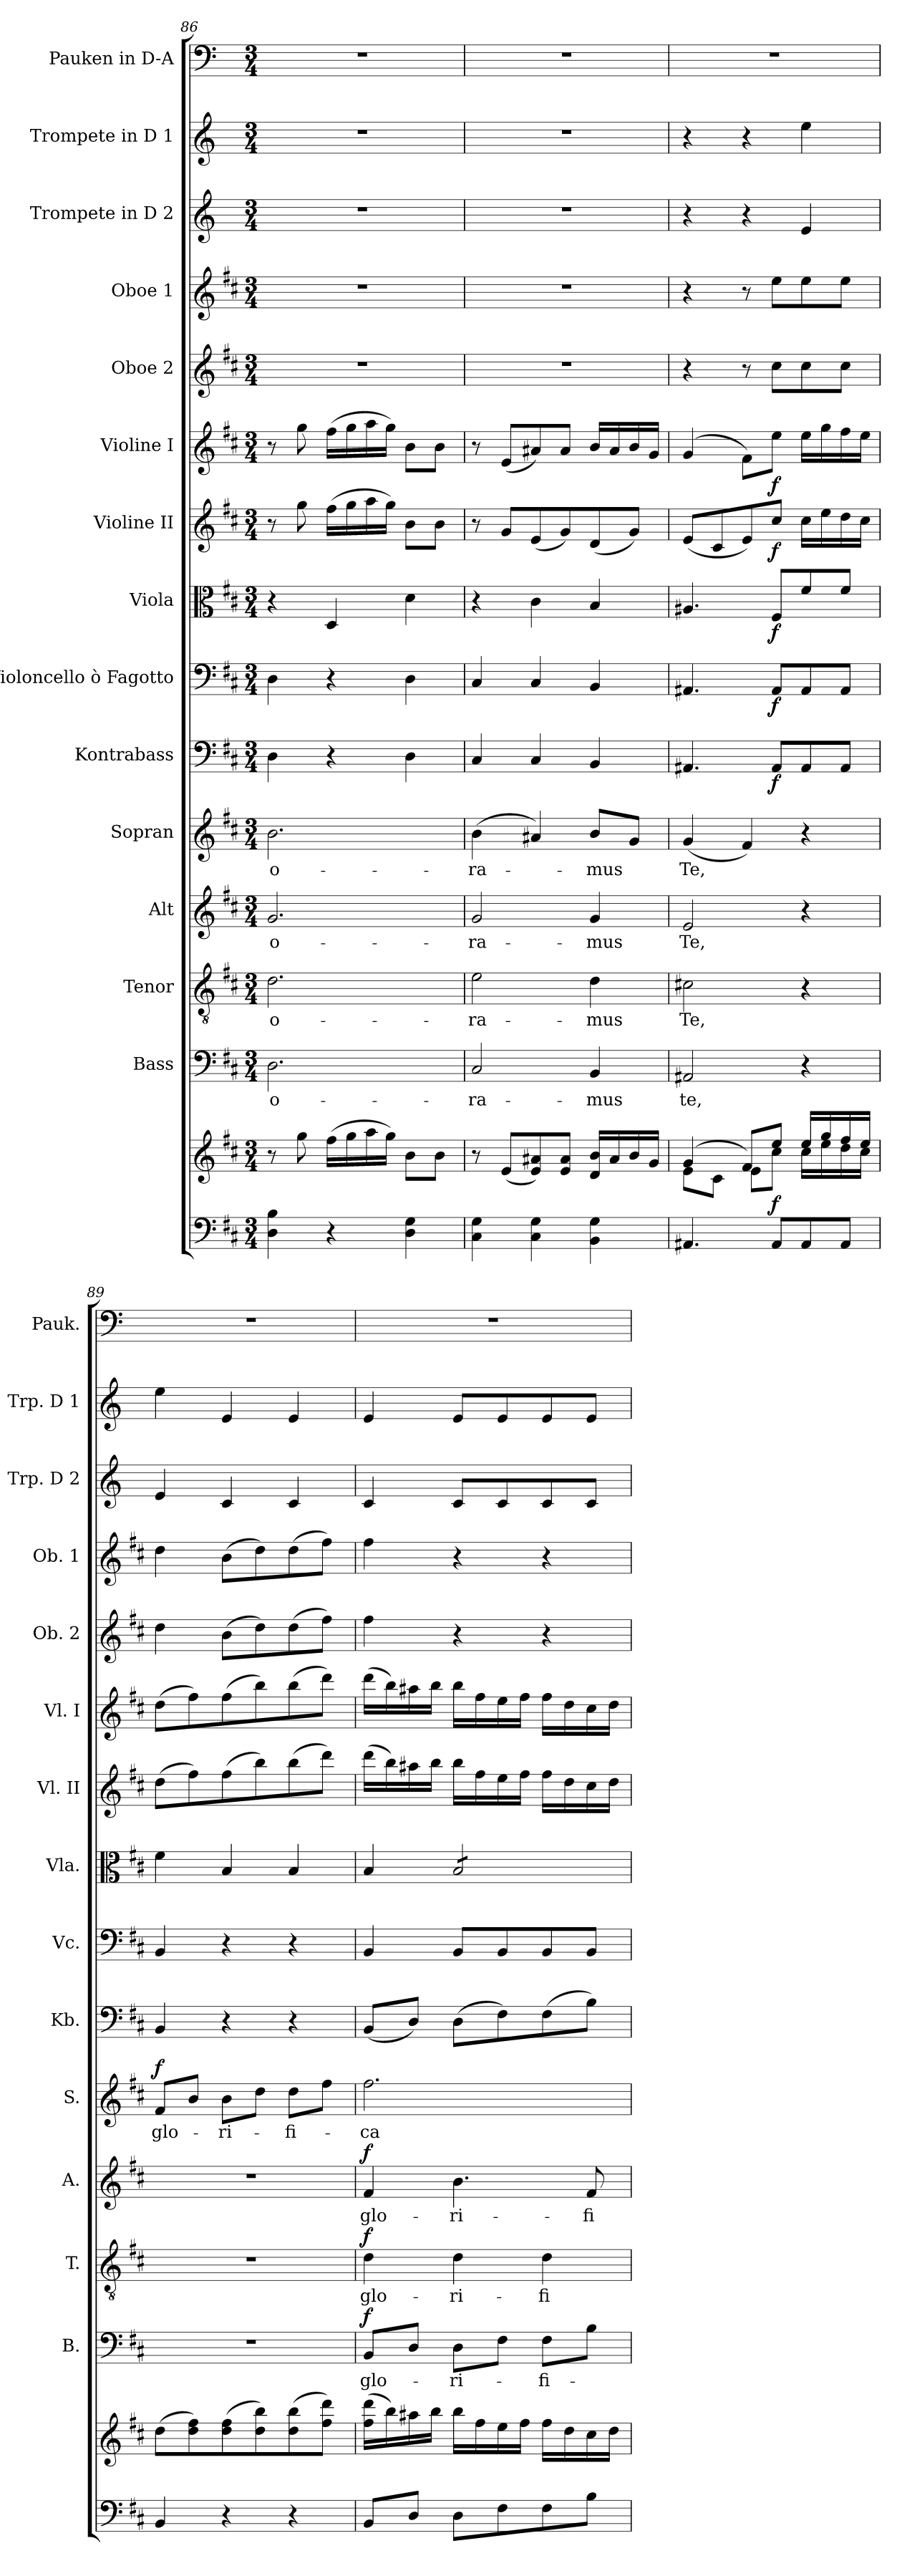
**kern	**kern	**dynam	**kern	**text	**dynam	**kern	**text	**dynam	**kern	**text	**dynam	**kern	**text	**dynam	**kern	**dynam	**kern	**dynam	**kern	**dynam	**kern	**dynam	**kern	**dynam	**kern	**kern	**kern	**kern	**kern
*part15	*part15	*part15	*part14	*part14	*part14	*part13	*part13	*part13	*part12	*part12	*part12	*part11	*part11	*part11	*part10	*part10	*part9	*part9	*part8	*part8	*part7	*part7	*part6	*part6	*part5	*part4	*part3	*part2	*part1
*staff16	*staff15	*staff15/16	*staff14	*staff14	*staff14	*staff13	*staff13	*staff13	*staff12	*staff12	*staff12	*staff11	*staff11	*staff11	*staff10	*staff10	*staff9	*staff9	*staff8	*staff8	*staff7	*staff7	*staff6	*staff6	*staff5	*staff4	*staff3	*staff2	*staff1
*	*	*	*I"Bass	*	*	*I"Tenor	*	*	*I"Alt	*	*	*I"Sopran	*	*	*I"Kontrabass	*	*I"Violoncello ò Fagotto	*	*I"Viola	*	*I"Violine II	*	*I"Violine I	*	*I"Oboe 2	*I"Oboe 1	*I"Trompete in D 2	*I"Trompete in D 1	*I"Pauken in D-A
*	*	*	*I'B.	*	*	*I'T.	*	*	*I'A.	*	*	*I'S.	*	*	*I'Kb.	*	*I'Vc.	*	*I'Vla.	*	*I'Vl. II	*	*I'Vl. I	*	*I'Ob. 2	*I'Ob. 1	*I'Trp. D 2	*I'Trp. D 1	*I'Pauk.
*clefF4	*clefG2	*	*clefF4	*	*	*clefGv2	*	*	*clefG2	*	*	*clefG2	*	*	*clefF4	*	*clefF4	*	*clefC3	*	*clefG2	*	*clefG2	*	*clefG2	*clefG2	*clefG2	*clefG2	*clefF4
*	*	*	*	*	*	*	*	*	*	*	*	*	*	*	*ITrd7c12	*	*	*	*	*	*	*	*	*	*	*	*ITrd-1c-2	*ITrd-1c-2	*ITrd-1c-2
*k[f#c#]	*k[f#c#]	*	*k[f#c#]	*	*	*k[f#c#]	*	*	*k[f#c#]	*	*	*k[f#c#]	*	*	*k[f#c#]	*	*k[f#c#]	*	*k[f#c#]	*	*k[f#c#]	*	*k[f#c#]	*	*k[f#c#]	*k[f#c#]	*k[f#c#]	*k[f#c#]	*k[f#c#]
*D:	*D:	*	*D:	*	*	*D:	*	*	*D:	*	*	*D:	*	*	*D:	*	*D:	*	*D:	*	*D:	*	*D:	*	*D:	*D:	*D:	*D:	*D:
*M3/4	*M3/4	*	*M3/4	*	*	*M3/4	*	*	*M3/4	*	*	*M3/4	*	*	*M3/4	*	*M3/4	*	*M3/4	*	*M3/4	*	*M3/4	*	*M3/4	*M3/4	*M3/4	*M3/4	*M3/4
=86	=86	=86	=86	=86	=86	=86	=86	=86	=86	=86	=86	=86	=86	=86	=86	=86	=86	=86	=86	=86	=86	=86	=86	=86	=86	=86	=86	=86	=86
!	!	!	!	!LO:LY:b	!	!	!LO:LY:b	!	!	!LO:LY:b	!	!	!LO:LY:b	!	!	!	!	!	!	!	!	!	!	!	!	!	!	!	!
4D\ 4B\	8r	.	2.D\	-o-	.	2.d\	-o-	.	2.g/	-o-	.	2.b\	-o-	.	4DD\	.	4D\	.	4r	.	8r	.	8r	.	2.r	2.r	2.r	2.r	2.r
.	8gg\	.	.	.	.	.	.	.	.	.	.	.	.	.	.	.	.	.	.	.	8gg\	.	8gg\	.	.	.	.	.	.
4r	(>16ff#\LL	.	.	.	.	.	.	.	.	.	.	.	.	.	4r	.	4r	.	4D/	.	(>16ff#\LL	.	(>16ff#\LL	.	.	.	.	.	.
.	16gg\	.	.	.	.	.	.	.	.	.	.	.	.	.	.	.	.	.	.	.	16gg\	.	16gg\	.	.	.	.	.	.
.	16aa\	.	.	.	.	.	.	.	.	.	.	.	.	.	.	.	.	.	.	.	16aa\	.	16aa\	.	.	.	.	.	.
.	16gg\JJ)	.	.	.	.	.	.	.	.	.	.	.	.	.	.	.	.	.	.	.	16gg\JJ)	.	16gg\JJ)	.	.	.	.	.	.
4D\ 4G\	8b\L	.	.	.	.	.	.	.	.	.	.	.	.	.	4DD\	.	4D\	.	4d\	.	8b\L	.	8b\L	.	.	.	.	.	.
.	8b\J	.	.	.	.	.	.	.	.	.	.	.	.	.	.	.	.	.	.	.	8b\J	.	8b\J	.	.	.	.	.	.
=87	=87	=87	=87	=87	=87	=87	=87	=87	=87	=87	=87	=87	=87	=87	=87	=87	=87	=87	=87	=87	=87	=87	=87	=87	=87	=87	=87	=87	=87
!	!	!	!	!LO:LY:b	!	!	!LO:LY:b	!	!	!LO:LY:b	!	!	!LO:LY:b	!	!	!	!	!	!	!	!	!	!	!	!	!	!	!	!
4C#\ 4G\	8r	.	2C#/	-ra-	.	2e\	-ra-	.	2g/	-ra-	.	(>4b\	-ra-	.	4CC#/	.	4C#/	.	4r	.	8r	.	8r	.	2.r	2.r	2.r	2.r	2.r
.	(<8e/L	.	.	.	.	.	.	.	.	.	.	.	.	.	.	.	.	.	.	.	8g/L	.	(<8e/L	.	.	.	.	.	.
4C#\ 4G\	8e/ 8a#X/)	.	.	.	.	.	.	.	.	.	.	4a#X/)	.	.	4CC#/	.	4C#/	.	4c#\	.	(<8e/	.	8a#X/)	.	.	.	.	.	.
.	8e/ 8a#/J	.	.	.	.	.	.	.	.	.	.	.	.	.	.	.	.	.	.	.	8g/)	.	8a#/J	.	.	.	.	.	.
!	!	!	!	!LO:LY:b	!	!	!LO:LY:b	!	!	!LO:LY:b	!	!	!LO:LY:b	!	!	!	!	!	!	!	!	!	!	!	!	!	!	!	!
4BB\ 4G\	16d/ 16b/LL	.	4BB/	-mus	.	4d\	-mus	.	4g/	-mus	.	8b/L	-mus	.	4BBB/	.	4BB/	.	4B/	.	(<8d/	.	16b/LL	.	.	.	.	.	.
.	16a#/	.	.	.	.	.	.	.	.	.	.	.	.	.	.	.	.	.	.	.	.	.	16a#/	.	.	.	.	.	.
.	16b/	.	.	.	.	.	.	.	.	.	.	8g/J	.	.	.	.	.	.	.	.	8g/J)	.	16b/	.	.	.	.	.	.
.	16g/JJ	.	.	.	.	.	.	.	.	.	.	.	.	.	.	.	.	.	.	.	.	.	16g/JJ	.	.	.	.	.	.
=88	=88	=88	=88	=88	=88	=88	=88	=88	=88	=88	=88	=88	=88	=88	=88	=88	=88	=88	=88	=88	=88	=88	=88	=88	=88	=88	=88	=88	=88
*	*^	*	*	*	*	*	*	*	*	*	*	*	*	*	*	*	*	*	*	*	*	*	*	*	*	*	*	*	*
!	!	!	!	!	!LO:LY:b	!	!	!LO:LY:b	!	!	!LO:LY:b	!	!	!LO:LY:b	!	!	!	!	!	!	!	!	!	!	!	!	!	!	!	!
4.AA#X/	(4g/	8e\L	.	2AA#X/	te,	.	2c#X\	Te,	.	2e/	Te,	.	(<4g/	Te,	.	4.AAA#X/	.	4.AA#X/	.	4.A#X/	.	(<8e/L	.	(4g/	.	4r	4r	4r	4r	2.r
.	.	8c#\J	.	.	.	.	.	.	.	.	.	.	.	.	.	.	.	.	.	.	.	8c#/	.	.	.	.	.	.	.	.
.	8f#/L)	8e\L	.	.	.	.	.	.	.	.	.	.	4f#/)	.	.	.	.	.	.	.	.	8e/)	.	8f#\L)	.	8r	8r	4r	4r	.
!	!	!	!LO:DY:a=2	!	!	!	!	!	!	!	!	!	!	!	!	!	!LO:DY:b	!	!LO:DY:b	!	!LO:DY:b	!	!LO:DY:b	!	!LO:DY:b	!	!	!	!	!
8AA#/L	8ee/J	8cc#\J	f	.	.	.	.	.	.	.	.	.	.	.	.	8AAA#/L	f	8AA#/L	f	8F#/L	f	8cc#/J	f	8ee\J	f	8cc#\L	8ee\L	.	.	.
8AA#/	16ee/LL	16cc#\LL	.	4r	.	.	4r	.	.	4r	.	.	4r	.	.	8AAA#/	.	8AA#/	.	8f#/	.	16cc#\LL	.	16ee\LL	.	8cc#\	8ee\	4f#/	4ff#\	.
.	16gg/	16ee\	.	.	.	.	.	.	.	.	.	.	.	.	.	.	.	.	.	.	.	16ee\	.	16gg\	.	.	.	.	.	.
8AA#/J	16ff#/	16dd\	.	.	.	.	.	.	.	.	.	.	.	.	.	8AAA#/J	.	8AA#/J	.	8f#/J	.	16dd\	.	16ff#\	.	8cc#\J	8ee\J	.	.	.
.	16ee/JJ	16cc#\JJ	.	.	.	.	.	.	.	.	.	.	.	.	.	.	.	.	.	.	.	16cc#\JJ	.	16ee\JJ	.	.	.	.	.	.
!!LO:PB:g=z
=89	=89	=89	=89	=89	=89	=89	=89	=89	=89	=89	=89	=89	=89	=89	=89	=89	=89	=89	=89	=89	=89	=89	=89	=89	=89	=89	=89	=89	=89	=89
!	!	!	!	!	!	!	!	!	!	!	!	!	!	!LO:LY:b	!LO:DY:a	!	!	!	!	!	!	!	!	!	!	!	!	!	!	!
*	*v	*v	*	*	*	*	*	*	*	*	*	*	*	*	*	*	*	*	*	*	*	*	*	*	*	*	*	*	*	*
4BB/	(>8dd\L	.	2.r	.	.	2.r	.	.	2.r	.	.	8f#/L	glo-	f	4BBB/	.	4BB/	.	4f#\	.	(>8dd\L	.	(>8dd\L	.	4dd\	4dd\	4f#/	4ff#\	2.r
.	8dd\ 8ff#\)	.	.	.	.	.	.	.	.	.	.	8b/J	.	.	.	.	.	.	.	.	8ff#\)	.	8ff#\)	.	.	.	.	.	.
!	!	!	!	!	!	!	!	!	!	!	!	!	!LO:LY:b	!	!	!	!	!	!	!	!	!	!	!	!	!	!	!	!
4r	(>8dd\ 8ff#\	.	.	.	.	.	.	.	.	.	.	8b\L	-ri-	.	4r	.	4r	.	4B/	.	(>8ff#\	.	(>8ff#\	.	(>8b\L	(>8b\L	4d/	4f#/	.
.	8dd\ 8bb\)	.	.	.	.	.	.	.	.	.	.	8dd\J	.	.	.	.	.	.	.	.	8bb\)	.	8bb\)	.	8dd\)	8dd\)	.	.	.
!	!	!	!	!	!	!	!	!	!	!	!	!	!LO:LY:b	!	!	!	!	!	!	!	!	!	!	!	!	!	!	!	!
4r	(>8dd\ 8bb\	.	.	.	.	.	.	.	.	.	.	8dd\L	-fi-	.	4r	.	4r	.	4B/	.	(>8bb\	.	(>8bb\	.	(>8dd\	(>8dd\	4d/	4f#/	.
.	8ff#\ 8ddd\J)	.	.	.	.	.	.	.	.	.	.	8ff#\J	.	.	.	.	.	.	.	.	8ddd\J)	.	8ddd\J)	.	8ff#\J)	8ff#\J)	.	.	.
=90	=90	=90	=90	=90	=90	=90	=90	=90	=90	=90	=90	=90	=90	=90	=90	=90	=90	=90	=90	=90	=90	=90	=90	=90	=90	=90	=90	=90	=90
!	!	!	!	!LO:LY:b	!LO:DY:a	!	!LO:LY:b	!LO:DY:a	!	!LO:LY:b	!LO:DY:a	!	!LO:LY:b	!	!	!	!	!	!	!	!	!	!	!	!	!	!	!	!
8BB/L	(>16ff#\ 16ddd\LL	.	8BB/L	glo-	f	4d\	glo-	f	4f#/	glo-	f	2.ff#\	-ca-	.	(<8BBB/L	.	4BB/	.	4B/	.	(>16ddd\LL	.	(>16ddd\LL	.	4ff#\	4ff#\	4d/	4f#/	2.r
.	16bb\)	.	.	.	.	.	.	.	.	.	.	.	.	.	.	.	.	.	.	.	16bb\)	.	16bb\)	.	.	.	.	.	.
8D/J	16aa#X\	.	8D/J	.	.	.	.	.	.	.	.	.	.	.	8DD/J)	.	.	.	.	.	16aa#X\	.	16aa#X\	.	.	.	.	.	.
.	16bb\JJ	.	.	.	.	.	.	.	.	.	.	.	.	.	.	.	.	.	.	.	16bb\JJ	.	16bb\JJ	.	.	.	.	.	.
!	!	!	!	!LO:LY:b	!	!	!LO:LY:b	!	!	!LO:LY:b	!	!	!	!	!	!	!	!	!	!	!	!	!	!	!	!	!	!	!
*	*	*	*	*	*	*	*	*	*	*	*	*	*	*	*	*	*	*	*tremolo	*	*	*	*	*	*	*	*	*	*
8D\L	16bb\LL	.	8D\L	-ri-	.	4d\	-ri-	.	4.b\	-ri-	.	.	.	.	(>8DD\L	.	8BB/L	.	8B/L	.	16bb\LL	.	16bb\LL	.	4r	4r	8d/L	8f#/L	.
.	16ff#\	.	.	.	.	.	.	.	.	.	.	.	.	.	.	.	.	.	.	.	16ff#\	.	16ff#\	.	.	.	.	.	.
8F#\	16ee\	.	8F#\J	.	.	.	.	.	.	.	.	.	.	.	8FF#\)	.	8BB/	.	8B/	.	16ee\	.	16ee\	.	.	.	8d/	8f#/	.
.	16ff#\JJ	.	.	.	.	.	.	.	.	.	.	.	.	.	.	.	.	.	.	.	16ff#\JJ	.	16ff#\JJ	.	.	.	.	.	.
!	!	!	!	!LO:LY:b	!	!	!LO:LY:b	!	!	!	!	!	!	!	!	!	!	!	!	!	!	!	!	!	!	!	!	!	!
8F#\	16ff#\LL	.	8F#\L	-fi-	.	4d\	-fi-	.	.	.	.	.	.	.	(>8FF#\	.	8BB/	.	8B/	.	16ff#\LL	.	16ff#\LL	.	4r	4r	8d/	8f#/	.
.	16dd\	.	.	.	.	.	.	.	.	.	.	.	.	.	.	.	.	.	.	.	16dd\	.	16dd\	.	.	.	.	.	.
!	!	!	!	!	!	!	!	!	!	!LO:LY:b	!	!	!	!	!	!	!	!	!	!	!	!	!	!	!	!	!	!	!
8B\J	16cc#\	.	8B\J	.	.	.	.	.	8f#/	-fi-	.	.	.	.	8BB\J)	.	8BB/J	.	8B/J	.	16cc#\	.	16cc#\	.	.	.	8d/J	8f#/J	.
*	*	*	*	*	*	*	*	*	*	*	*	*	*	*	*	*	*	*	*Xtremolo	*	*	*	*	*	*	*	*	*	*
.	16dd\JJ	.	.	.	.	.	.	.	.	.	.	.	.	.	.	.	.	.	.	.	16dd\JJ	.	16dd\JJ	.	.	.	.	.	.
=	=	=	=	=	=	=	=	=	=	=	=	=	=	=	=	=	=	=	=	=	=	=	=	=	=	=	=	=	=
*-	*-	*-	*-	*-	*-	*-	*-	*-	*-	*-	*-	*-	*-	*-	*-	*-	*-	*-	*-	*-	*-	*-	*-	*-	*-	*-	*-	*-	*-
